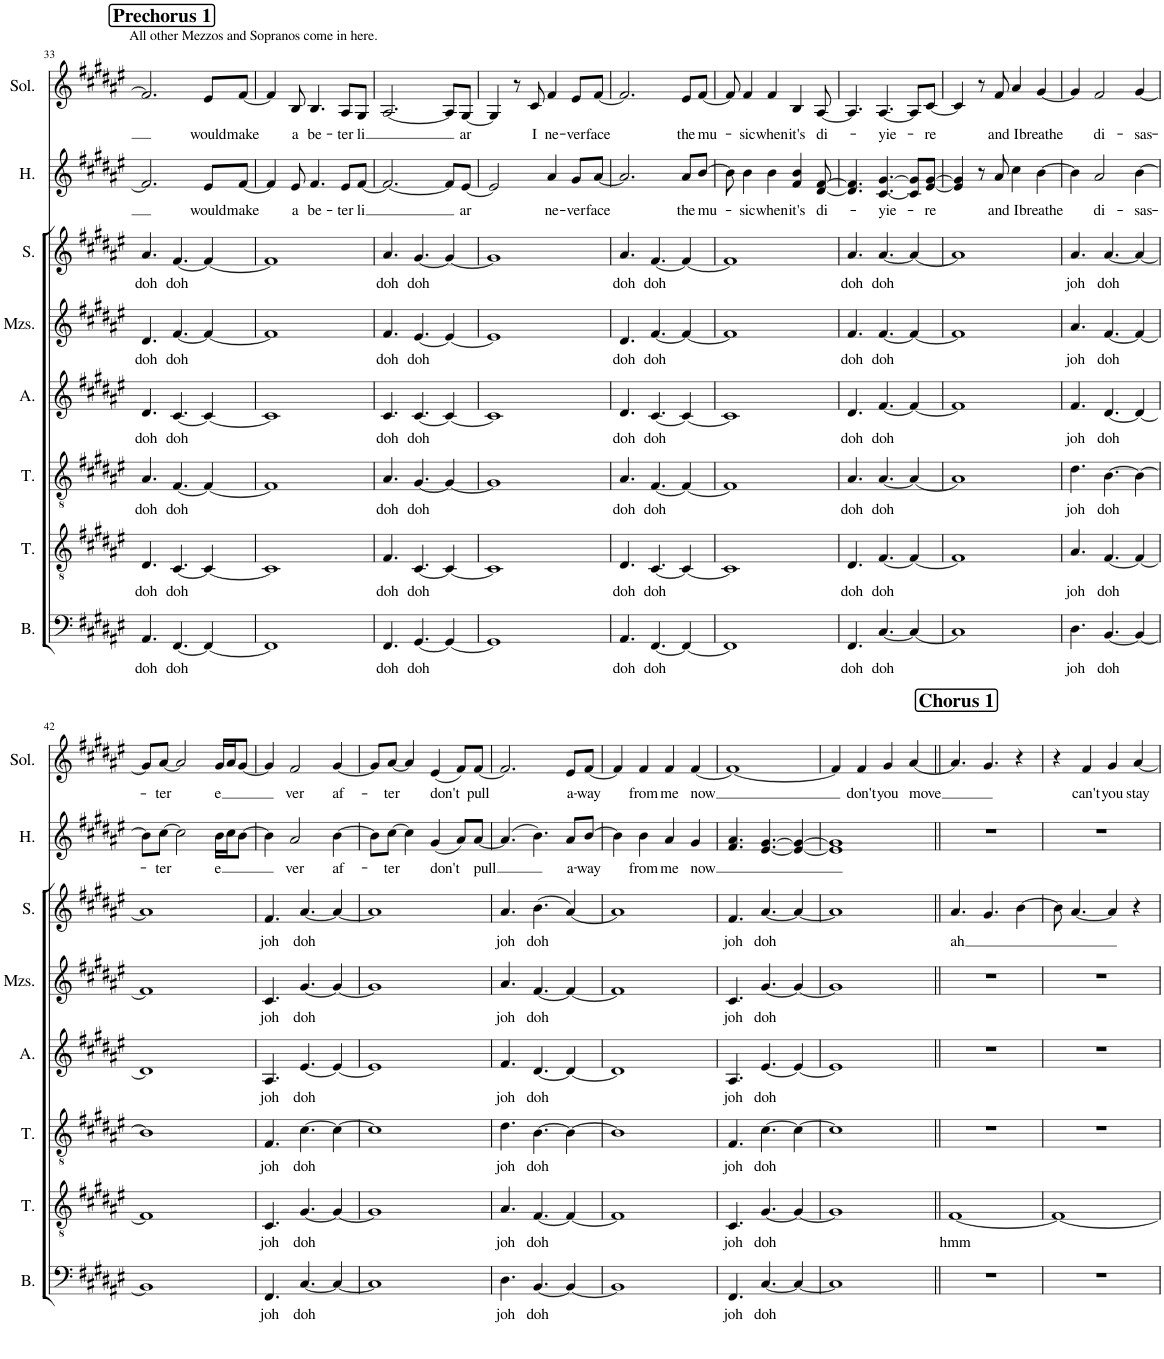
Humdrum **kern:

**kern	**text	**kern	**text	**kern	**text	**kern	**text	**kern	**text	**kern	**text	**kern	**text	**kern	**text
*part8	*part8	*part7	*part7	*part6	*part6	*part5	*part5	*part4	*part4	*part3	*part3	*part2	*part2	*part1	*part1
*staff8	*staff8	*staff7	*staff7	*staff6	*staff6	*staff5	*staff5	*staff4	*staff4	*staff3	*staff3	*staff2	*staff2	*staff1	*staff1
*I"Bass	*	*I"Tenor	*	*I"Tenor	*	*I"Alto	*	*I"Mezzo-soprano	*	*I"Soprano	*	*I"Harmony	*	*I"Solo	*
*I'B.	*	*I'T.	*	*I'T.	*	*I'A.	*	*I'Mzs.	*	*I'S.	*	*I'H.	*	*I'Sol.	*
!!LO:PB:g=z
*clefF4	*	*clefGv2	*	*clefGv2	*	*clefG2	*	*clefG2	*	*clefG2	*	*clefG2	*	*clefG2	*
*k[f#c#g#d#a#e#]	*	*k[f#c#g#d#a#e#]	*	*k[f#c#g#d#a#e#]	*	*k[f#c#g#d#a#e#]	*	*k[f#c#g#d#a#e#]	*	*k[f#c#g#d#a#e#]	*	*k[f#c#g#d#a#e#]	*	*k[f#c#g#d#a#e#]	*
*M4/4	*	*M4/4	*	*M4/4	*	*M4/4	*	*M4/4	*	*M4/4	*	*M4/4	*	*M4/4	*
!!LO:REH:place=s1:a:B:cj:fs=14:t=Prechorus 1
=33	=33	=33	=33	=33	=33	=33	=33	=33	=33	=33	=33	=33	=33	=33	=33
!	!	!	!	!	!	!	!	!	!	!	!	!	!	!LO:TX:a:t=All other Mezzos and Sopranos come in here.	!
!	!LO:LY:b	!	!LO:LY:b	!	!LO:LY:b	!	!LO:LY:b	!	!LO:LY:b	!	!LO:LY:b	!	!	!	!
4.AA#/	doh	4.D#/	doh	4.A#/	doh	4.d#/	doh	4.d#/	doh	4.a#/	doh	2.f#/]	.	2.f#/]	.
!	!LO:LY:b	!	!LO:LY:b	!	!LO:LY:b	!	!LO:LY:b	!	!LO:LY:b	!	!LO:LY:b	!	!	!	!
[4.FF#/	doh	[4.C#/	doh	[4.F#/	doh	[4.c#/	doh	[4.f#/	doh	[4.f#/	doh	.	.	.	.
!	!	!	!	!	!	!	!	!	!	!	!	!	!LO:LY:b	!	!LO:LY:b
4FF#/_	.	4C#/_	.	4F#/_	.	4c#/_	.	4f#/_	.	4f#/_	.	8e#/L	would	8e#/L	would
!	!	!	!	!	!	!	!	!	!	!	!	!	!LO:LY:b	!	!LO:LY:b
.	.	.	.	.	.	.	.	.	.	.	.	[8f#/J	make	[8f#/J	make
=34	=34	=34	=34	=34	=34	=34	=34	=34	=34	=34	=34	=34	=34	=34	=34
1FF#]	.	1C#]	.	1F#]	.	1c#]	.	1f#]	.	1f#]	.	4f#/]	.	4f#/]	.
!	!	!	!	!	!	!	!	!	!	!	!	!	!LO:LY:b	!	!LO:LY:b
.	.	.	.	.	.	.	.	.	.	.	.	8e#/	a	8B/	a
!	!	!	!	!	!	!	!	!	!	!	!	!	!LO:LY:b	!	!LO:LY:b
.	.	.	.	.	.	.	.	.	.	.	.	4.f#/	be-	4.B/	be-
!	!	!	!	!	!	!	!	!	!	!	!	!	!LO:LY:b	!	!LO:LY:b
.	.	.	.	.	.	.	.	.	.	.	.	8e#/L	-ter	8A#/L	-ter
!	!	!	!	!	!	!	!	!	!	!	!	!	!LO:LY:b	!	!LO:LY:b
.	.	.	.	.	.	.	.	.	.	.	.	[8f#/J	li	8G#/J	li
=35	=35	=35	=35	=35	=35	=35	=35	=35	=35	=35	=35	=35	=35	=35	=35
!	!LO:LY:b	!	!LO:LY:b	!	!LO:LY:b	!	!LO:LY:b	!	!LO:LY:b	!	!LO:LY:b	!	!	!	!
4.FF#/	doh	4.F#/	doh	4.A#/	doh	4.c#/	doh	4.f#/	doh	4.a#/	doh	2.f#/_	.	[2.A#/	.
!	!LO:LY:b	!	!LO:LY:b	!	!LO:LY:b	!	!LO:LY:b	!	!LO:LY:b	!	!LO:LY:b	!	!	!	!
[4.GG#/	doh	[4.C#/	doh	[4.G#/	doh	[4.c#/	doh	[4.e#/	doh	[4.g#/	doh	.	.	.	.
4GG#/_	.	4C#/_	.	4G#/_	.	4c#/_	.	4e#/_	.	4g#/_	.	8f#/L]	.	8A#/L]	.
!	!	!	!	!	!	!	!	!	!	!	!	!	!LO:LY:b	!	!LO:LY:b
.	.	.	.	.	.	.	.	.	.	.	.	[8e#/J	ar	[8G#/J	ar
=36	=36	=36	=36	=36	=36	=36	=36	=36	=36	=36	=36	=36	=36	=36	=36
1GG#]	.	1C#]	.	1G#]	.	1c#]	.	1e#]	.	1g#]	.	2e#/]	.	4G#/]	.
.	.	.	.	.	.	.	.	.	.	.	.	.	.	8r	.
!	!	!	!	!	!	!	!	!	!	!	!	!	!	!	!LO:LY:b
.	.	.	.	.	.	.	.	.	.	.	.	.	.	8c#/	I
!	!	!	!	!	!	!	!	!	!	!	!	!	!LO:LY:b	!	!LO:LY:b
.	.	.	.	.	.	.	.	.	.	.	.	4a#/	ne-	4f#/	ne-
!	!	!	!	!	!	!	!	!	!	!	!	!	!LO:LY:b	!	!LO:LY:b
.	.	.	.	.	.	.	.	.	.	.	.	8g#/L	-ver	8e#/L	-ver
!	!	!	!	!	!	!	!	!	!	!	!	!	!LO:LY:b	!	!LO:LY:b
.	.	.	.	.	.	.	.	.	.	.	.	[8a#/J	face	[8f#/J	face
=37	=37	=37	=37	=37	=37	=37	=37	=37	=37	=37	=37	=37	=37	=37	=37
!	!LO:LY:b	!	!LO:LY:b	!	!LO:LY:b	!	!LO:LY:b	!	!LO:LY:b	!	!LO:LY:b	!	!	!	!
4.AA#/	doh	4.D#/	doh	4.A#/	doh	4.d#/	doh	4.d#/	doh	4.a#/	doh	2.a#/]	.	2.f#/]	.
!	!LO:LY:b	!	!LO:LY:b	!	!LO:LY:b	!	!LO:LY:b	!	!LO:LY:b	!	!LO:LY:b	!	!	!	!
[4.FF#/	doh	[4.C#/	doh	[4.F#/	doh	[4.c#/	doh	[4.f#/	doh	[4.f#/	doh	.	.	.	.
!	!	!	!	!	!	!	!	!	!	!	!	!	!LO:LY:b	!	!LO:LY:b
4FF#/_	.	4C#/_	.	4F#/_	.	4c#/_	.	4f#/_	.	4f#/_	.	8a#/L	the	8e#/L	the
!	!	!	!	!	!	!	!	!	!	!	!	!	!LO:LY:b	!	!LO:LY:b
.	.	.	.	.	.	.	.	.	.	.	.	[8b/J	mu-	[8f#/J	mu-
=38	=38	=38	=38	=38	=38	=38	=38	=38	=38	=38	=38	=38	=38	=38	=38
1FF#]	.	1C#]	.	1F#]	.	1c#]	.	1f#]	.	1f#]	.	8b\]	.	8f#/]	.
!	!	!	!	!	!	!	!	!	!	!	!	!	!LO:LY:b	!	!LO:LY:b
.	.	.	.	.	.	.	.	.	.	.	.	4b\	-sic	4f#/	-sic
!	!	!	!	!	!	!	!	!	!	!	!	!	!LO:LY:b	!	!LO:LY:b
.	.	.	.	.	.	.	.	.	.	.	.	4b\	when	4f#/	when
!	!	!	!	!	!	!	!	!	!	!	!	!	!LO:LY:b	!	!LO:LY:b
.	.	.	.	.	.	.	.	.	.	.	.	4f#/ 4b/	it's	4B/	it's
!	!	!	!	!	!	!	!	!	!	!	!	!	!LO:LY:b	!	!LO:LY:b
.	.	.	.	.	.	.	.	.	.	.	.	[8d#/ [8f#/	di-	[8A#/	di-
=39	=39	=39	=39	=39	=39	=39	=39	=39	=39	=39	=39	=39	=39	=39	=39
!	!LO:LY:b	!	!LO:LY:b	!	!LO:LY:b	!	!LO:LY:b	!	!LO:LY:b	!	!LO:LY:b	!	!	!	!
4.FF#/	doh	4.D#/	doh	4.A#/	doh	4.d#/	doh	4.f#/	doh	4.a#/	doh	4.d#/] 4.f#/]	.	4.A#/]	.
!	!LO:LY:b	!	!LO:LY:b	!	!LO:LY:b	!	!LO:LY:b	!	!LO:LY:b	!	!LO:LY:b	!	!LO:LY:b	!	!LO:LY:b
[4.C#/	doh	[4.F#/	doh	[4.A#/	doh	[4.f#/	doh	[4.f#/	doh	[4.a#/	doh	[4.c#/ [4.g#/	-yie-	[4.A#/	-yie-
4C#/_	.	4F#/_	.	4A#/_	.	4f#/_	.	4f#/_	.	4a#/_	.	8c#/] 8g#/]L	.	8A#/L]	.
!	!	!	!	!	!	!	!	!	!	!	!	!	!LO:LY:b	!	!LO:LY:b
.	.	.	.	.	.	.	.	.	.	.	.	[8e#/ [8g#/J	-re	[8c#/J	-re
=40	=40	=40	=40	=40	=40	=40	=40	=40	=40	=40	=40	=40	=40	=40	=40
1C#]	.	1F#]	.	1A#]	.	1f#]	.	1f#]	.	1a#]	.	4e#/] 4g#/]	.	4c#/]	.
.	.	.	.	.	.	.	.	.	.	.	.	8r	.	8r	.
!	!	!	!	!	!	!	!	!	!	!	!	!	!LO:LY:b	!	!LO:LY:b
.	.	.	.	.	.	.	.	.	.	.	.	8a#/	and	8f#/	and
!	!	!	!	!	!	!	!	!	!	!	!	!	!LO:LY:b	!	!LO:LY:b
.	.	.	.	.	.	.	.	.	.	.	.	4cc#\	I	4a#/	I
!	!	!	!	!	!	!	!	!	!	!	!	!	!LO:LY:b	!	!LO:LY:b
.	.	.	.	.	.	.	.	.	.	.	.	[4b\	breathe	[4g#/	breathe
=41	=41	=41	=41	=41	=41	=41	=41	=41	=41	=41	=41	=41	=41	=41	=41
!	!LO:LY:b	!	!LO:LY:b	!	!LO:LY:b	!	!LO:LY:b	!	!LO:LY:b	!	!LO:LY:b	!	!	!	!
4.D#\	joh	4.A#/	joh	4.d#\	joh	4.f#/	joh	4.a#/	joh	4.a#/	joh	4b\]	.	4g#/]	.
!	!	!	!	!	!	!	!	!	!	!	!	!	!LO:LY:b	!	!LO:LY:b
.	.	.	.	.	.	.	.	.	.	.	.	2a#/	di-	2f#/	di-
!	!LO:LY:b	!	!LO:LY:b	!	!LO:LY:b	!	!LO:LY:b	!	!LO:LY:b	!	!LO:LY:b	!	!	!	!
[4.BB/	doh	[4.F#/	doh	[4.B\	doh	[4.d#/	doh	[4.f#/	doh	[4.a#/	doh	.	.	.	.
!	!	!	!	!	!	!	!	!	!	!	!	!	!LO:LY:b	!	!LO:LY:b
4BB/_	.	4F#/_	.	4B\_	.	4d#/_	.	4f#/_	.	4a#/_	.	[4b\	-sas-	[4g#/	-sas-
!!LO:LB:g=z
=42	=42	=42	=42	=42	=42	=42	=42	=42	=42	=42	=42	=42	=42	=42	=42
1BB]	.	1F#]	.	1B]	.	1d#]	.	1f#]	.	1a#]	.	8b\L]	.	8g#/L]	.
!	!	!	!	!	!	!	!	!	!	!	!	!	!LO:LY:b	!	!LO:LY:b
.	.	.	.	.	.	.	.	.	.	.	.	[8cc#\J	-ter	[8a#/J	-ter
.	.	.	.	.	.	.	.	.	.	.	.	2cc#\]	.	2a#/]	.
!	!	!	!	!	!	!	!	!	!	!	!	!	!LO:LY:b	!	!LO:LY:b
.	.	.	.	.	.	.	.	.	.	.	.	16b\LL	e	16g#/LL	e
.	.	.	.	.	.	.	.	.	.	.	.	16cc#\J	.	16a#/J	.
.	.	.	.	.	.	.	.	.	.	.	.	[8b\J	.	[8g#/J	.
=43	=43	=43	=43	=43	=43	=43	=43	=43	=43	=43	=43	=43	=43	=43	=43
!	!LO:LY:b	!	!LO:LY:b	!	!LO:LY:b	!	!LO:LY:b	!	!LO:LY:b	!	!LO:LY:b	!	!	!	!
4.FF#/	joh	4.C#/	joh	4.F#/	joh	4.A#/	joh	4.c#/	joh	4.f#/	joh	4b\]	.	4g#/]	.
!	!	!	!	!	!	!	!	!	!	!	!	!	!LO:LY:b	!	!LO:LY:b
.	.	.	.	.	.	.	.	.	.	.	.	2a#/	ver	2f#/	ver
!	!LO:LY:b	!	!LO:LY:b	!	!LO:LY:b	!	!LO:LY:b	!	!LO:LY:b	!	!LO:LY:b	!	!	!	!
[4.C#/	doh	[4.G#/	doh	[4.c#\	doh	[4.e#/	doh	[4.g#/	doh	[4.a#/	doh	.	.	.	.
!	!	!	!	!	!	!	!	!	!	!	!	!	!LO:LY:b	!	!LO:LY:b
4C#/_	.	4G#/_	.	4c#\_	.	4e#/_	.	4g#/_	.	4a#/_	.	[4b\	af-	[4g#/	af-
=44	=44	=44	=44	=44	=44	=44	=44	=44	=44	=44	=44	=44	=44	=44	=44
1C#]	.	1G#]	.	1c#]	.	1e#]	.	1g#]	.	1a#]	.	8b\L]	.	8g#/L]	.
!	!	!	!	!	!	!	!	!	!	!	!	!	!LO:LY:b	!	!LO:LY:b
.	.	.	.	.	.	.	.	.	.	.	.	[8cc#\J	-ter	[8a#/J	-ter
.	.	.	.	.	.	.	.	.	.	.	.	4cc#\]	.	4a#/]	.
!	!	!	!	!	!	!	!	!	!	!	!	!	!LO:LY:b	!	!LO:LY:b
.	.	.	.	.	.	.	.	.	.	.	.	(4g#/	don't	(4e#/	don't
.	.	.	.	.	.	.	.	.	.	.	.	8a#/L)	.	8f#/L)	.
!	!	!	!	!	!	!	!	!	!	!	!	!	!LO:LY:b	!	!LO:LY:b
.	.	.	.	.	.	.	.	.	.	.	.	[8a#/J	pull	[8f#/J	pull
=45	=45	=45	=45	=45	=45	=45	=45	=45	=45	=45	=45	=45	=45	=45	=45
!	!LO:LY:b	!	!LO:LY:b	!	!LO:LY:b	!	!LO:LY:b	!	!LO:LY:b	!	!LO:LY:b	!	!	!	!
4.D#\	joh	4.A#/	joh	4.d#\	joh	4.f#/	joh	4.a#/	joh	4.a#/	joh	(4.a#/]	.	2.f#/]	.
!	!LO:LY:b	!	!LO:LY:b	!	!LO:LY:b	!	!LO:LY:b	!	!LO:LY:b	!	!LO:LY:b	!	!	!	!
[4.BB/	doh	[4.F#/	doh	[4.B\	doh	[4.d#/	doh	[4.f#/	doh	(4.b\	doh	4.b\)	.	.	.
!	!	!	!	!	!	!	!	!	!	!	!	!	!LO:LY:b	!	!LO:LY:b
4BB/_	.	4F#/_	.	4B\_	.	4d#/_	.	4f#/_	.	[4a#/)	.	8a#/L	a-	8e#/L	a-
!	!	!	!	!	!	!	!	!	!	!	!	!	!LO:LY:b	!	!LO:LY:b
.	.	.	.	.	.	.	.	.	.	.	.	[8b/J	-way	[8f#/J	-way
=46	=46	=46	=46	=46	=46	=46	=46	=46	=46	=46	=46	=46	=46	=46	=46
1BB]	.	1F#]	.	1B]	.	1d#]	.	1f#]	.	1a#]	.	4b\]	.	4f#/]	.
!	!	!	!	!	!	!	!	!	!	!	!	!	!LO:LY:b	!	!LO:LY:b
.	.	.	.	.	.	.	.	.	.	.	.	4b\	from	4f#/	from
!	!	!	!	!	!	!	!	!	!	!	!	!	!LO:LY:b	!	!LO:LY:b
.	.	.	.	.	.	.	.	.	.	.	.	4a#/	me	4f#/	me
!	!	!	!	!	!	!	!	!	!	!	!	!	!LO:LY:b	!	!LO:LY:b
.	.	.	.	.	.	.	.	.	.	.	.	4g#/	now	[4f#/	now
=47	=47	=47	=47	=47	=47	=47	=47	=47	=47	=47	=47	=47	=47	=47	=47
!	!LO:LY:b	!	!LO:LY:b	!	!LO:LY:b	!	!LO:LY:b	!	!LO:LY:b	!	!LO:LY:b	!	!	!	!
4.FF#/	joh	4.C#/	joh	4.F#/	joh	4.A#/	joh	4.c#/	joh	4.f#/	joh	4.f#/ 4.a#/	.	1f#_	.
!	!LO:LY:b	!	!LO:LY:b	!	!LO:LY:b	!	!LO:LY:b	!	!LO:LY:b	!	!LO:LY:b	!	!	!	!
[4.C#/	doh	[4.G#/	doh	[4.c#\	doh	[4.e#/	doh	[4.g#/	doh	[4.a#/	doh	[4.e#/ [4.g#/	.	.	.
4C#/_	.	4G#/_	.	4c#\_	.	4e#/_	.	4g#/_	.	4a#/_	.	4e#/_ 4g#/_	.	.	.
=48	=48	=48	=48	=48	=48	=48	=48	=48	=48	=48	=48	=48	=48	=48	=48
1C#]	.	1G#]	.	1c#]	.	1e#]	.	1g#]	.	1a#]	.	1e#] 1g#]	.	4f#/]	.
!	!	!	!	!	!	!	!	!	!	!	!	!	!	!	!LO:LY:b
.	.	.	.	.	.	.	.	.	.	.	.	.	.	4f#/	don't
!	!	!	!	!	!	!	!	!	!	!	!	!	!	!	!LO:LY:b
.	.	.	.	.	.	.	.	.	.	.	.	.	.	4g#/	you
!	!	!	!	!	!	!	!	!	!	!	!	!	!	!	!LO:LY:b
.	.	.	.	.	.	.	.	.	.	.	.	.	.	[4a#/	move
!!LO:REH:place=s1:a:B:cj:fs=14:t=Chorus 1
=49||	=49||	=49||	=49||	=49||	=49||	=49||	=49||	=49||	=49||	=49||	=49||	=49||	=49||	=49||	=49||
!	!	!	!LO:LY:b	!	!	!	!	!	!	!	!LO:LY:b	!	!	!	!
1r	.	[1F#	hmm	1r	.	1r	.	1r	.	4.a#/	ah	1r	.	4.a#/]	.
.	.	.	.	.	.	.	.	.	.	4.g#/	.	.	.	4.g#/	.
.	.	.	.	.	.	.	.	.	.	[4b\	.	.	.	4r	.
=50	=50	=50	=50	=50	=50	=50	=50	=50	=50	=50	=50	=50	=50	=50	=50
1r	.	1F#_	.	1r	.	1r	.	1r	.	8b\]	.	1r	.	4r	.
.	.	.	.	.	.	.	.	.	.	[4.a#/	.	.	.	.	.
!	!	!	!	!	!	!	!	!	!	!	!	!	!	!	!LO:LY:b
.	.	.	.	.	.	.	.	.	.	.	.	.	.	4f#/	can't
!	!	!	!	!	!	!	!	!	!	!	!	!	!	!	!LO:LY:b
.	.	.	.	.	.	.	.	.	.	4a#/]	.	.	.	4g#/	you
!	!	!	!	!	!	!	!	!	!	!	!	!	!	!	!LO:LY:b
.	.	.	.	.	.	.	.	.	.	4r	.	.	.	[4a#/	stay
=	=	=	=	=	=	=	=	=	=	=	=	=	=	=	=
*-	*-	*-	*-	*-	*-	*-	*-	*-	*-	*-	*-	*-	*-	*-	*-
